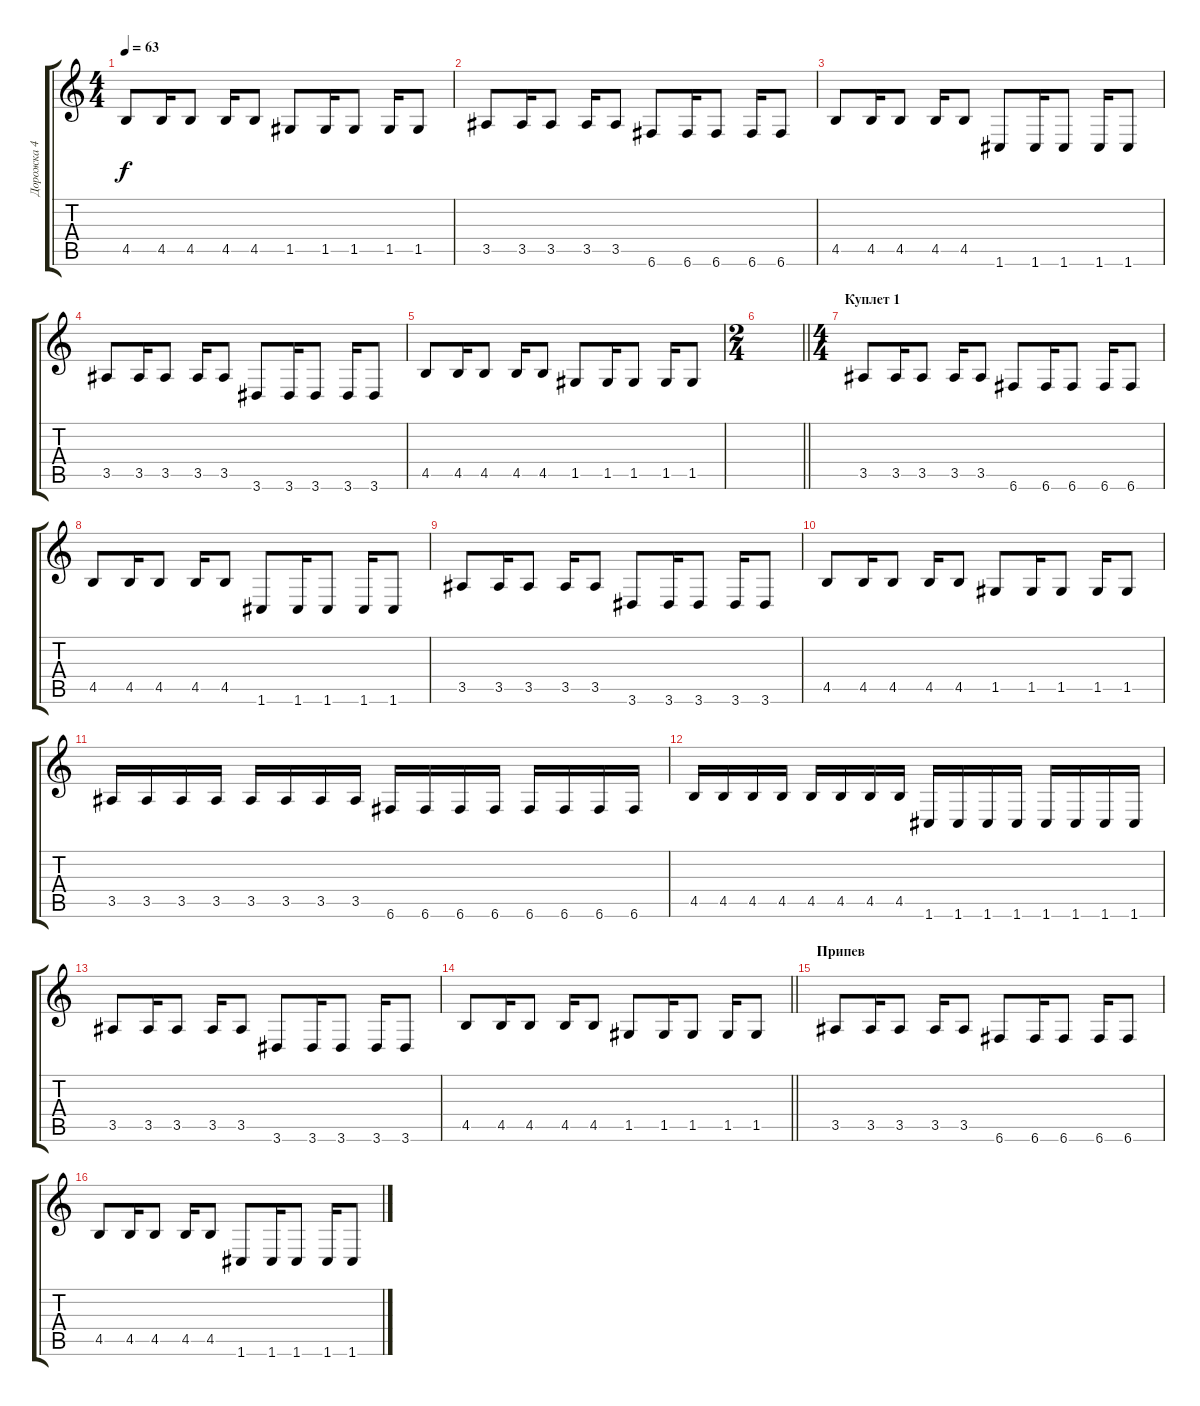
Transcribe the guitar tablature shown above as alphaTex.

\track ("Дорожка 4" "Дорожка 4") {instrument electricbassfinger}
\staff {score tabs}
\tuning (E4 B3 G3 C3 G2 C2) {hide}
\ts (4 4)
\tempo 63
\clef g2
\ks c
4.5.8{dy f} 4.5.16 4.5.8 4.5.16 4.5.8 1.5.8 1.5.16 1.5.8 1.5.16 1.5.8 |
3.5.8 3.5.16 3.5.8 3.5.16 3.5.8 6.6.8 6.6.16 6.6.8 6.6.16 6.6.8 |
4.5.8 4.5.16 4.5.8 4.5.16 4.5.8 1.6.8 1.6.16 1.6.8 1.6.16 1.6.8 |
3.5.8 3.5.16 3.5.8 3.5.16 3.5.8 3.6.8 3.6.16 3.6.8 3.6.16 3.6.8 |
4.5.8 4.5.16 4.5.8 4.5.16 4.5.8 1.5.8 1.5.16 1.5.8 1.5.16 1.5.8 |
\ts (2 4)
\barLineRight lightlight
|
\ts (4 4)
\section ("" "Куплет 1")
3.5.8 3.5.16 3.5.8 3.5.16 3.5.8 6.6.8 6.6.16 6.6.8 6.6.16 6.6.8 |
4.5.8 4.5.16 4.5.8 4.5.16 4.5.8 1.6.8 1.6.16 1.6.8 1.6.16 1.6.8 |
3.5.8 3.5.16 3.5.8 3.5.16 3.5.8 3.6.8 3.6.16 3.6.8 3.6.16 3.6.8 |
4.5.8 4.5.16 4.5.8 4.5.16 4.5.8 1.5.8 1.5.16 1.5.8 1.5.16 1.5.8 |
3.5.16 3.5.16 3.5.16 3.5.16 3.5.16 3.5.16 3.5.16 3.5.16 6.6.16 6.6.16 6.6.16 6.6.16 6.6.16 6.6.16 6.6.16 6.6.16 |
4.5.16 4.5.16 4.5.16 4.5.16 4.5.16 4.5.16 4.5.16 4.5.16 1.6.16 1.6.16 1.6.16 1.6.16 1.6.16 1.6.16 1.6.16 1.6.16 |
3.5.8 3.5.16 3.5.8 3.5.16 3.5.8 3.6.8 3.6.16 3.6.8 3.6.16 3.6.8 |
\barLineRight lightlight
4.5.8 4.5.16 4.5.8 4.5.16 4.5.8 1.5.8 1.5.16 1.5.8 1.5.16 1.5.8 |
\section ("" "Припев")
3.5.8 3.5.16 3.5.8 3.5.16 3.5.8 6.6.8 6.6.16 6.6.8 6.6.16 6.6.8 |
4.5.8 4.5.16 4.5.8 4.5.16 4.5.8 1.6.8 1.6.16 1.6.8 1.6.16 1.6.8
